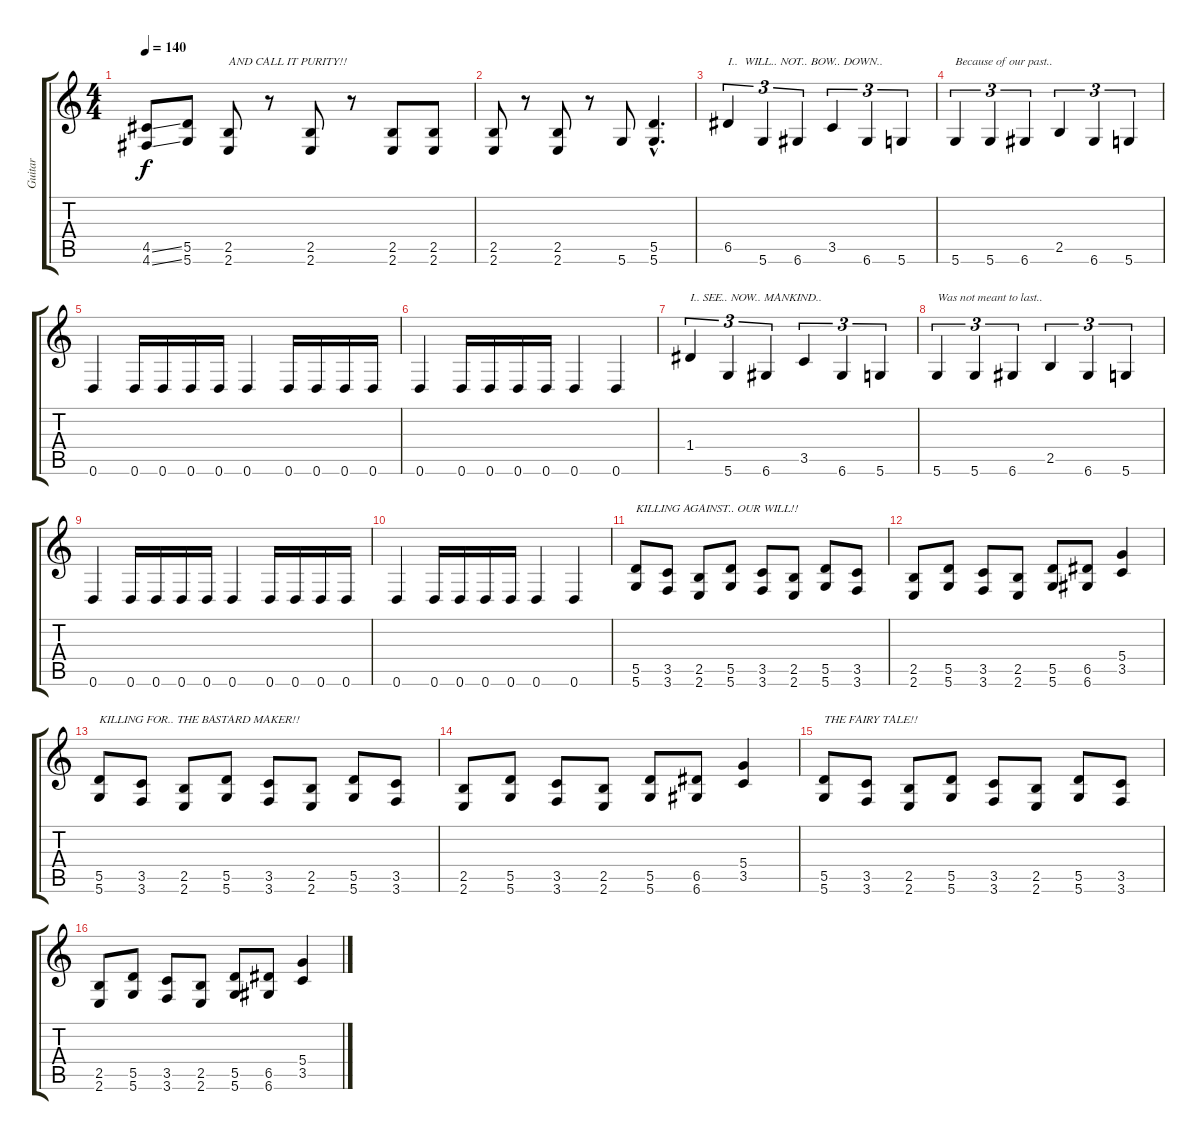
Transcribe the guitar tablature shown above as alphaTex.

\track ("Guitar" "Guitar") {instrument distortionguitar}
\staff {score tabs}
\tuning (E4 B3 G3 D3 A2 D2) {hide}
\ts (4 4)
\tempo 140
\clef g2
\ks c
(4.5{ss} 4.6{ss}).8{dy f} (5.5 5.6).8 (2.5 2.6).8{txt "AND CALL IT PURITY!!"} r.8 (2.5 2.6).8 r.8 (2.5 2.6).8 (2.5 2.6).8 |
(2.5 2.6).8 r.8 (2.5 2.6).8 r.8 5.6.8 (5.5{hac} 5.6{hac}).4{d} |
6.5.4{tu (3 2) txt "I..  WILL.. NOT.. BOW.. DOWN.."} 5.6.4{tu (3 2)} 6.6.4{tu (3 2)} 3.5.4{tu (3 2)} 6.6.4{tu (3 2)} 5.6.4{tu (3 2)} |
5.6.4{tu (3 2) txt "Because of our past.."} 5.6.4{tu (3 2)} 6.6.4{tu (3 2)} 2.5.4{tu (3 2)} 6.6.4{tu (3 2)} 5.6.4{tu (3 2)} |
0.6.4 0.6.16 0.6.16 0.6.16 0.6.16 0.6.4 0.6.16 0.6.16 0.6.16 0.6.16 |
0.6.4 0.6.16 0.6.16 0.6.16 0.6.16 0.6.4 0.6.4 |
1.4.4{tu (3 2) txt "I.. SEE.. NOW.. MANKIND.."} 5.6.4{tu (3 2)} 6.6.4{tu (3 2)} 3.5.4{tu (3 2)} 6.6.4{tu (3 2)} 5.6.4{tu (3 2)} |
5.6.4{tu (3 2) txt "Was not meant to last.."} 5.6.4{tu (3 2)} 6.6.4{tu (3 2)} 2.5.4{tu (3 2)} 6.6.4{tu (3 2)} 5.6.4{tu (3 2)} |
0.6.4 0.6.16 0.6.16 0.6.16 0.6.16 0.6.4 0.6.16 0.6.16 0.6.16 0.6.16 |
0.6.4 0.6.16 0.6.16 0.6.16 0.6.16 0.6.4 0.6.4 |
(5.5 5.6).8{txt "KILLING AGAINST.. OUR WILL!!"} (3.5 3.6).8 (2.5 2.6).8 (5.5 5.6).8 (3.5 3.6).8 (2.5 2.6).8 (5.5 5.6).8 (3.5 3.6).8 |
(2.5 2.6).8 (5.5 5.6).8 (3.5 3.6).8 (2.5 2.6).8 (5.5 5.6).8 (6.5 6.6).8 (5.4 3.5).4 |
(5.5 5.6).8{txt "KILLING FOR.. THE BASTARD MAKER!!"} (3.5 3.6).8 (2.5 2.6).8 (5.5 5.6).8 (3.5 3.6).8 (2.5 2.6).8 (5.5 5.6).8 (3.5 3.6).8 |
(2.5 2.6).8 (5.5 5.6).8 (3.5 3.6).8 (2.5 2.6).8 (5.5 5.6).8 (6.5 6.6).8 (5.4 3.5).4 |
(5.5 5.6).8{txt "THE FAIRY TALE!!"} (3.5 3.6).8 (2.5 2.6).8 (5.5 5.6).8 (3.5 3.6).8 (2.5 2.6).8 (5.5 5.6).8 (3.5 3.6).8 |
(2.5 2.6).8 (5.5 5.6).8 (3.5 3.6).8 (2.5 2.6).8 (5.5 5.6).8 (6.5 6.6).8 (5.4 3.5).4
